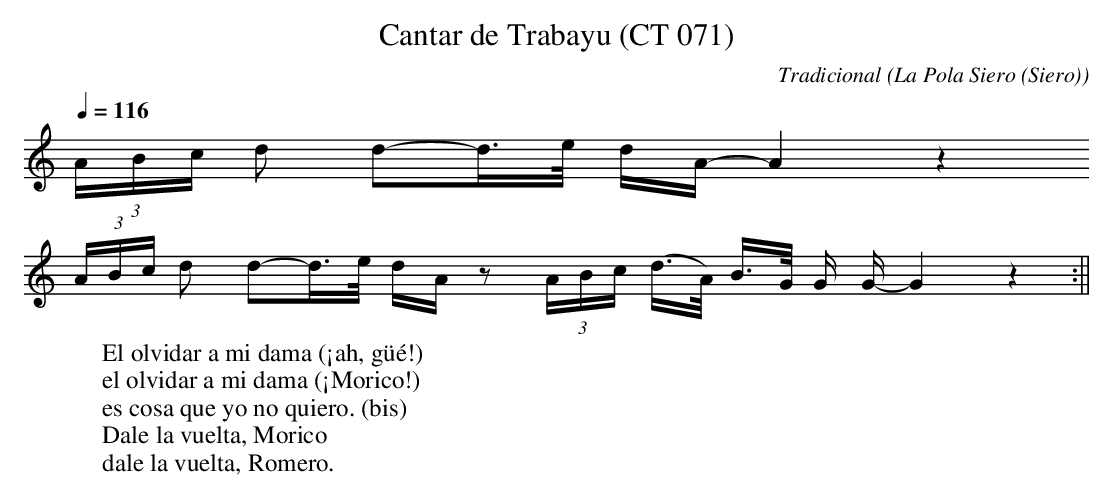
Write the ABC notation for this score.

X:1
T:Cantar de Trabayu (CT 071)
C:Tradicional
O:La Pola Siero (Siero)
M:Llibre
L:1/8
Q:1/4=116
K:C
(3A/B/c/ d d-d/>e/ d/A/-A2 z2
(3A/B/c/ d d-d/>e/ d/A/ z (3A/B/c/ (d/>A/) B/>G/ G/ G/-G2 z2 :||
W:El olvidar a mi dama (¡ah, güé!)
W:el olvidar a mi dama (¡Morico!)
W:es cosa que yo no quiero. (bis)
W:Dale la vuelta, Morico
W:dale la vuelta, Romero.
W:
